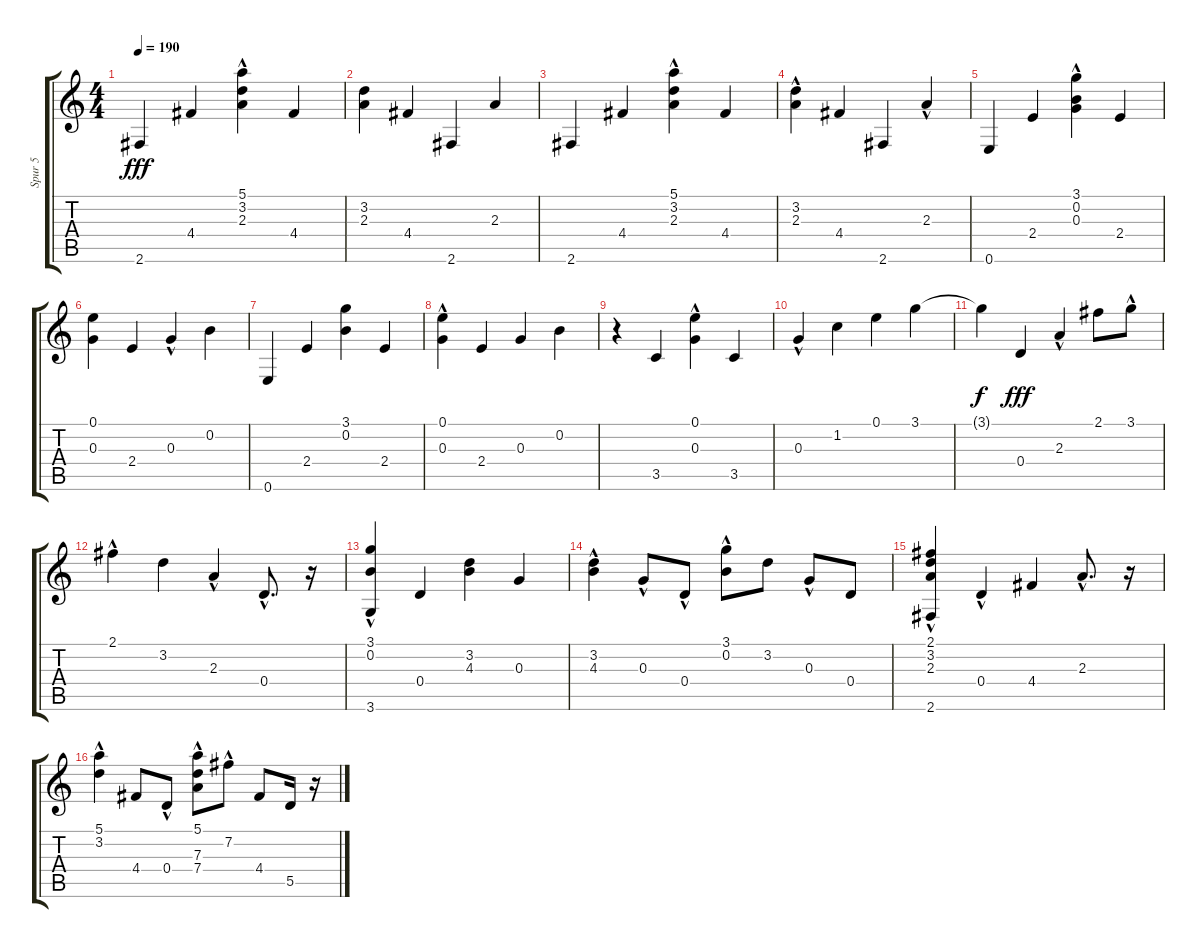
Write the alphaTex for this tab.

\track ("Spur 5" "Spur 5") {instrument acousticguitarsteel}
\staff {score tabs}
\tuning (E4 B3 G3 D3 A2 E2) {hide}
\ts (4 4)
\tempo 190
\clef g2
\ks c
2.6.4{dy fff} 4.4.4 (5.1 3.2{hac} 2.3).4 4.4.4 |
(3.2 2.3).4 4.4.4 2.6.4 2.3.4 |
2.6.4 4.4.4 (5.1 3.2{hac} 2.3).4 4.4.4 |
(3.2{hac} 2.3).4 4.4.4 2.6.4 2.3{hac}.4 |
0.6.4 2.4.4 (3.1 0.2{hac} 0.3).4 2.4.4 |
(0.1 0.3).4 2.4.4 0.3{hac}.4 0.2.4 |
0.6.4 2.4.4 (3.1 0.2).4 2.4.4 |
(0.1{hac} 0.3).4 2.4.4 0.3.4 0.2.4 |
r.4 3.5.4 (0.1{hac} 0.3).4 3.5.4 |
0.3{hac}.4 1.2.4 0.1.4 3.1.4 |
3.1{t}.4{dy f} 0.4.4{dy fff} 2.3{hac}.4 2.1.8 3.1{hac}.8 |
2.1{hac}.4 3.2.4 2.3{hac}.4 0.4{hac}.8{d} r.16 |
(3.1 0.2{hac} 3.6).4 0.4.4 (3.2 4.3).4 0.3.4 |
(3.2{hac} 4.3{hac}).4 0.3{hac}.8 0.4{hac}.8 (3.1{hac} 0.2).8 3.2.8 0.3{hac}.8 0.4.8 |
(2.1{hac} 3.2{hac} 2.3 2.6).4 0.4{hac}.4 4.4.4 2.3{hac}.8{d} r.16 |
(5.1{hac} 3.2{hac}).4 4.4.8 0.4{hac}.8 (5.1 7.3 7.4{hac}).8 7.2{hac}.8 4.4.8 5.5.16 r.16
